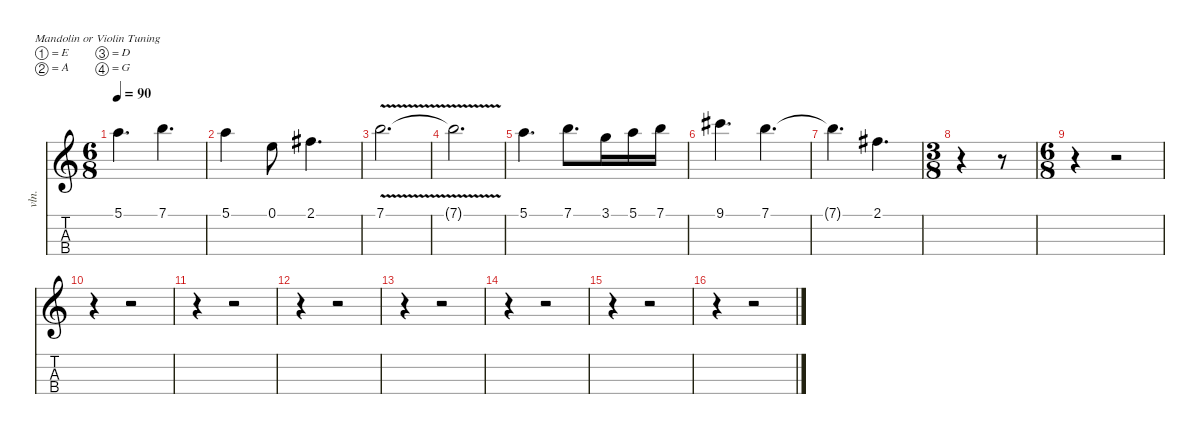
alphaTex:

\defaultSystemsLayout 4
\hideDynamics
\bracketExtendMode nobrackets
\otherSystemsTrackNameOrientation horizontal
\track ("Gavin Wright" "vln.") {instrument violin}
\staff {score tabs}
\tuning (E5 A4 D4 G3)
\ts (6 8)
\tempo 90
\clef g2
\ks c
5.1.4{d dy f} 7.1.4{d} |
5.1.4 0.1.8 2.1{acc #}.4{d} |
7.1{v}.2{d} |
7.1{v t}.2{d} |
5.1.4{d} 7.1.8{d} 3.1.16 5.1.16 7.1.16 |
9.1{acc #}.4{d} 7.1.4{d} |
7.1{t}.4{d} 2.1{acc #}.4{d} |
\ts (3 8)
\beaming (8 3)
r.4 r.8 |
\ts (6 8)
\beaming (8 3 3)
r.4 r.2 |
r.4 r.2 |
r.4 r.2 |
r.4 r.2 |
r.4 r.2 |
r.4 r.2 |
r.4 r.2 |
r.4 r.2
